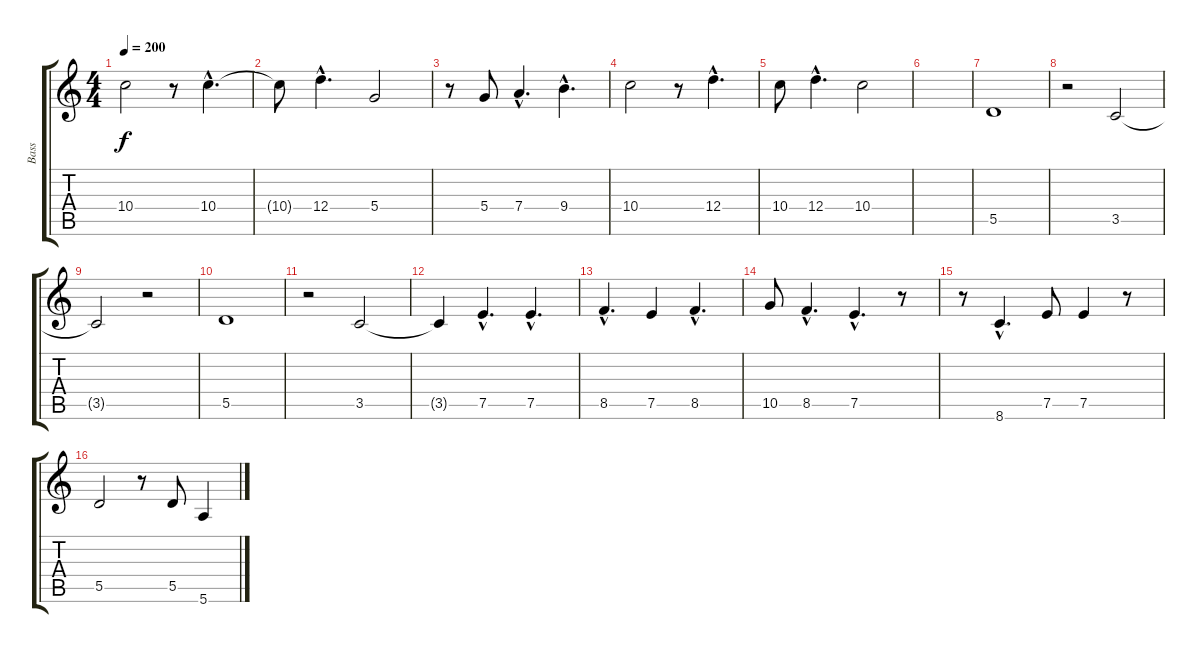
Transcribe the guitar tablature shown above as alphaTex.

\track ("Bass" "Bass") {instrument electricbasspick}
\staff {score tabs}
\tuning (E4 B3 G3 D3 A2 E2) {hide}
\ts (4 4)
\tempo 200
\clef g2
\ks c
10.4.2{dy f} r.8 10.4{hac}.4{d} |
10.4{t}.8 12.4{hac}.4{d} 5.4.2 |
r.8 5.4.8 7.4{hac}.4{d} 9.4{hac}.4{d} |
10.4.2 r.8 12.4{hac}.4{d} |
10.4.8 12.4{hac}.4{d} 10.4.2 |
|
5.5.1 |
r.2 3.5.2 |
3.5{t}.2 r.2 |
5.5.1 |
r.2 3.5.2 |
3.5{t}.4 7.5{hac}.4{d} 7.5{hac}.4{d} |
8.5{hac}.4{d} 7.5.4 8.5{hac}.4{d} |
10.5.8 8.5{hac}.4{d} 7.5{hac}.4{d} r.8 |
r.8 8.6{hac}.4{d} 7.5.8 7.5.4 r.8 |
5.5.2 r.8 5.5.8 5.6.4
